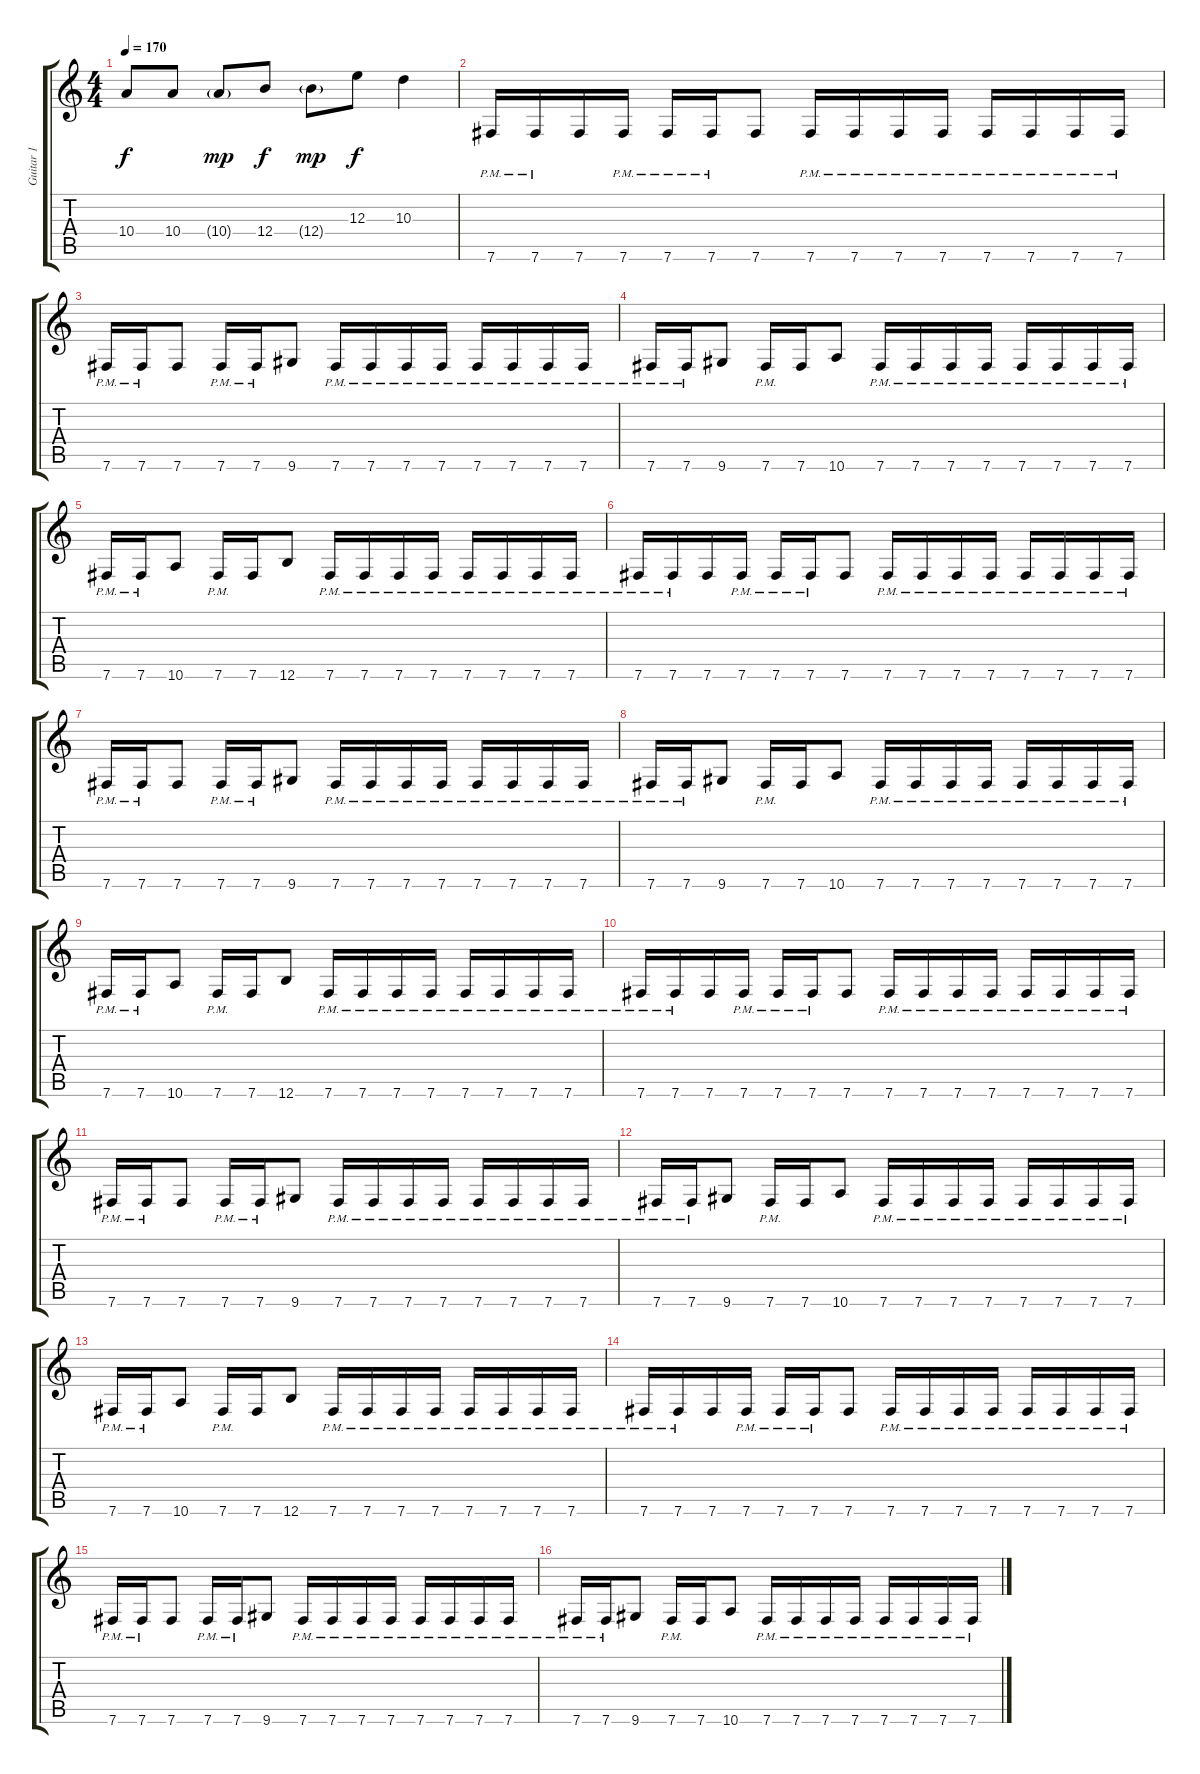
\track ("Guitar 1" "Guitar 1") {instrument distortionguitar}
\staff {score tabs}
\tuning (Db4 Ab3 E3 B2 Gb2 B1) {hide}
\ts (4 4)
\tempo 170
\clef g2
\ks c
10.4{t}.8{dy f} 10.4.8 10.4{g}.8{dy mp} 12.4.8{dy f} 12.4{g}.8{dy mp} 12.3.8{dy f} 10.3.4 |
7.6{pm}.16{instrument distortionguitar} 7.6{pm}.16 7.6.16 7.6{pm}.16 7.6{pm}.16 7.6{pm}.16 7.6.8 7.6{pm}.16 7.6{pm}.16 7.6{pm}.16 7.6{pm}.16 7.6{pm}.16 7.6{pm}.16 7.6{pm}.16 7.6{pm}.16 |
7.6{pm}.16 7.6{pm}.16 7.6.8 7.6{pm}.16 7.6{pm}.16 9.6.8 7.6{pm}.16 7.6{pm}.16 7.6{pm}.16 7.6{pm}.16 7.6{pm}.16 7.6{pm}.16 7.6{pm}.16 7.6{pm}.16 |
7.6{pm}.16 7.6{pm}.16 9.6.8 7.6{pm}.16 7.6.16 10.6.8 7.6{pm}.16 7.6{pm}.16 7.6{pm}.16 7.6{pm}.16 7.6{pm}.16 7.6{pm}.16 7.6{pm}.16 7.6{pm}.16 |
7.6{pm}.16 7.6{pm}.16 10.6.8 7.6{pm}.16 7.6.16 12.6.8 7.6{pm}.16 7.6{pm}.16 7.6{pm}.16 7.6{pm}.16 7.6{pm}.16 7.6{pm}.16 7.6{pm}.16 7.6{pm}.16 |
7.6{pm}.16 7.6{pm}.16 7.6.16 7.6{pm}.16 7.6{pm}.16 7.6{pm}.16 7.6.8 7.6{pm}.16 7.6{pm}.16 7.6{pm}.16 7.6{pm}.16 7.6{pm}.16 7.6{pm}.16 7.6{pm}.16 7.6{pm}.16 |
7.6{pm}.16 7.6{pm}.16 7.6.8 7.6{pm}.16 7.6{pm}.16 9.6.8 7.6{pm}.16 7.6{pm}.16 7.6{pm}.16 7.6{pm}.16 7.6{pm}.16 7.6{pm}.16 7.6{pm}.16 7.6{pm}.16 |
7.6{pm}.16 7.6{pm}.16 9.6.8 7.6{pm}.16 7.6.16 10.6.8 7.6{pm}.16 7.6{pm}.16 7.6{pm}.16 7.6{pm}.16 7.6{pm}.16 7.6{pm}.16 7.6{pm}.16 7.6{pm}.16 |
7.6{pm}.16 7.6{pm}.16 10.6.8 7.6{pm}.16 7.6.16 12.6.8 7.6{pm}.16 7.6{pm}.16 7.6{pm}.16 7.6{pm}.16 7.6{pm}.16 7.6{pm}.16 7.6{pm}.16 7.6{pm}.16 |
7.6{pm}.16 7.6{pm}.16 7.6.16 7.6{pm}.16 7.6{pm}.16 7.6{pm}.16 7.6.8 7.6{pm}.16 7.6{pm}.16 7.6{pm}.16 7.6{pm}.16 7.6{pm}.16 7.6{pm}.16 7.6{pm}.16 7.6{pm}.16 |
7.6{pm}.16 7.6{pm}.16 7.6.8 7.6{pm}.16 7.6{pm}.16 9.6.8 7.6{pm}.16 7.6{pm}.16 7.6{pm}.16 7.6{pm}.16 7.6{pm}.16 7.6{pm}.16 7.6{pm}.16 7.6{pm}.16 |
7.6{pm}.16 7.6{pm}.16 9.6.8 7.6{pm}.16 7.6.16 10.6.8 7.6{pm}.16 7.6{pm}.16 7.6{pm}.16 7.6{pm}.16 7.6{pm}.16 7.6{pm}.16 7.6{pm}.16 7.6{pm}.16 |
7.6{pm}.16 7.6{pm}.16 10.6.8 7.6{pm}.16 7.6.16 12.6.8 7.6{pm}.16 7.6{pm}.16 7.6{pm}.16 7.6{pm}.16 7.6{pm}.16 7.6{pm}.16 7.6{pm}.16 7.6{pm}.16 |
7.6{pm}.16 7.6{pm}.16 7.6.16 7.6{pm}.16 7.6{pm}.16 7.6{pm}.16 7.6.8 7.6{pm}.16 7.6{pm}.16 7.6{pm}.16 7.6{pm}.16 7.6{pm}.16 7.6{pm}.16 7.6{pm}.16 7.6{pm}.16 |
7.6{pm}.16 7.6{pm}.16 7.6.8 7.6{pm}.16 7.6{pm}.16 9.6.8 7.6{pm}.16 7.6{pm}.16 7.6{pm}.16 7.6{pm}.16 7.6{pm}.16 7.6{pm}.16 7.6{pm}.16 7.6{pm}.16 |
7.6{pm}.16 7.6{pm}.16 9.6.8 7.6{pm}.16 7.6.16 10.6.8 7.6{pm}.16 7.6{pm}.16 7.6{pm}.16 7.6{pm}.16 7.6{pm}.16 7.6{pm}.16 7.6{pm}.16 7.6{pm}.16
